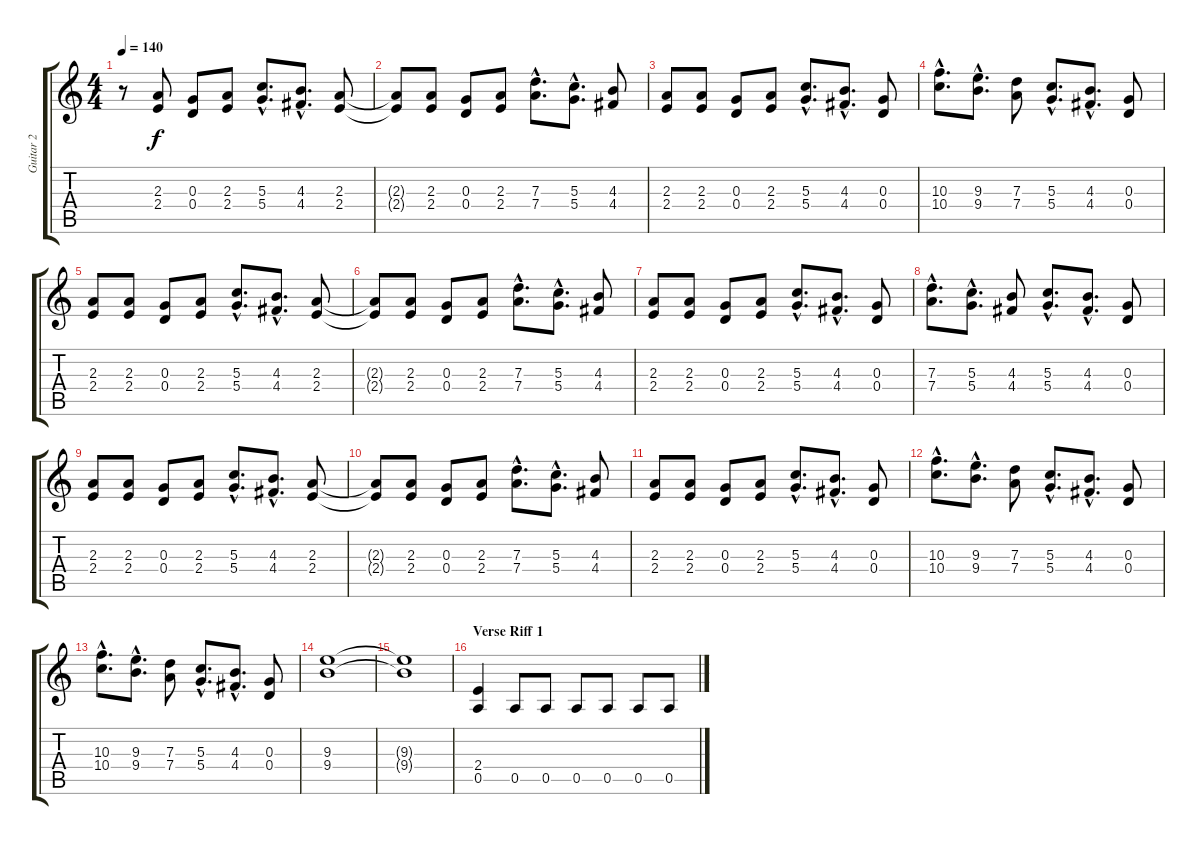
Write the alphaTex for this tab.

\track ("Guitar 2" "Guitar 2") {instrument overdrivenguitar}
\staff {score tabs}
\tuning (E4 B3 G3 D3 A2 E2) {hide}
\ts (4 4)
\tempo 140
\clef g2
\ks c
r.8{dy f} (2.3 2.4).8 (0.3 0.4).8 (2.3 2.4).8 (5.3{hac} 5.4{hac}).8{d} (4.3{hac} 4.4{hac}).8{d} (2.3 2.4).8 |
(2.3{t} 2.4{t}).8 (2.3 2.4).8 (0.3 0.4).8 (2.3 2.4).8 (7.3{hac} 7.4{hac}).8{d} (5.3{hac} 5.4{hac}).8{d} (4.3 4.4).8 |
(2.3 2.4).8 (2.3 2.4).8 (0.3 0.4).8 (2.3 2.4).8 (5.3{hac} 5.4{hac}).8{d} (4.3{hac} 4.4{hac}).8{d} (0.3 0.4).8 |
(10.3{hac} 10.4{hac}).8{d} (9.3{hac} 9.4{hac}).8{d} (7.3 7.4).8 (5.3{hac} 5.4{hac}).8{d} (4.3{hac} 4.4{hac}).8{d} (0.3 0.4).8 |
(2.3 2.4).8 (2.3 2.4).8 (0.3 0.4).8 (2.3 2.4).8 (5.3{hac} 5.4{hac}).8{d} (4.3{hac} 4.4{hac}).8{d} (2.3 2.4).8 |
(2.3{t} 2.4{t}).8 (2.3 2.4).8 (0.3 0.4).8 (2.3 2.4).8 (7.3{hac} 7.4{hac}).8{d} (5.3{hac} 5.4{hac}).8{d} (4.3 4.4).8 |
(2.3 2.4).8 (2.3 2.4).8 (0.3 0.4).8 (2.3 2.4).8 (5.3{hac} 5.4{hac}).8{d} (4.3{hac} 4.4{hac}).8{d} (0.3 0.4).8 |
(7.3{hac} 7.4{hac}).8{d} (5.3{hac} 5.4{hac}).8{d} (4.3 4.4).8 (5.3{hac} 5.4{hac}).8{d} (4.3{hac} 4.4{hac}).8{d} (0.3 0.4).8 |
(2.3 2.4).8 (2.3 2.4).8 (0.3 0.4).8 (2.3 2.4).8 (5.3{hac} 5.4{hac}).8{d} (4.3{hac} 4.4{hac}).8{d} (2.3 2.4).8 |
(2.3{t} 2.4{t}).8 (2.3 2.4).8 (0.3 0.4).8 (2.3 2.4).8 (7.3{hac} 7.4{hac}).8{d} (5.3{hac} 5.4{hac}).8{d} (4.3 4.4).8 |
(2.3 2.4).8 (2.3 2.4).8 (0.3 0.4).8 (2.3 2.4).8 (5.3{hac} 5.4{hac}).8{d} (4.3{hac} 4.4{hac}).8{d} (0.3 0.4).8 |
(10.3{hac} 10.4{hac}).8{d} (9.3{hac} 9.4{hac}).8{d} (7.3 7.4).8 (5.3{hac} 5.4{hac}).8{d} (4.3{hac} 4.4{hac}).8{d} (0.3 0.4).8 |
(10.3{hac} 10.4{hac}).8{d} (9.3{hac} 9.4{hac}).8{d} (7.3 7.4).8 (5.3{hac} 5.4{hac}).8{d} (4.3{hac} 4.4{hac}).8{d} (0.3 0.4).8 |
(9.3 9.4).1 |
(9.3{t} 9.4{t}).1 |
\section ("" "Verse Riff 1")
(2.4 0.5).4 0.5.8 0.5.8 0.5.8 0.5.8 0.5.8 0.5.8
